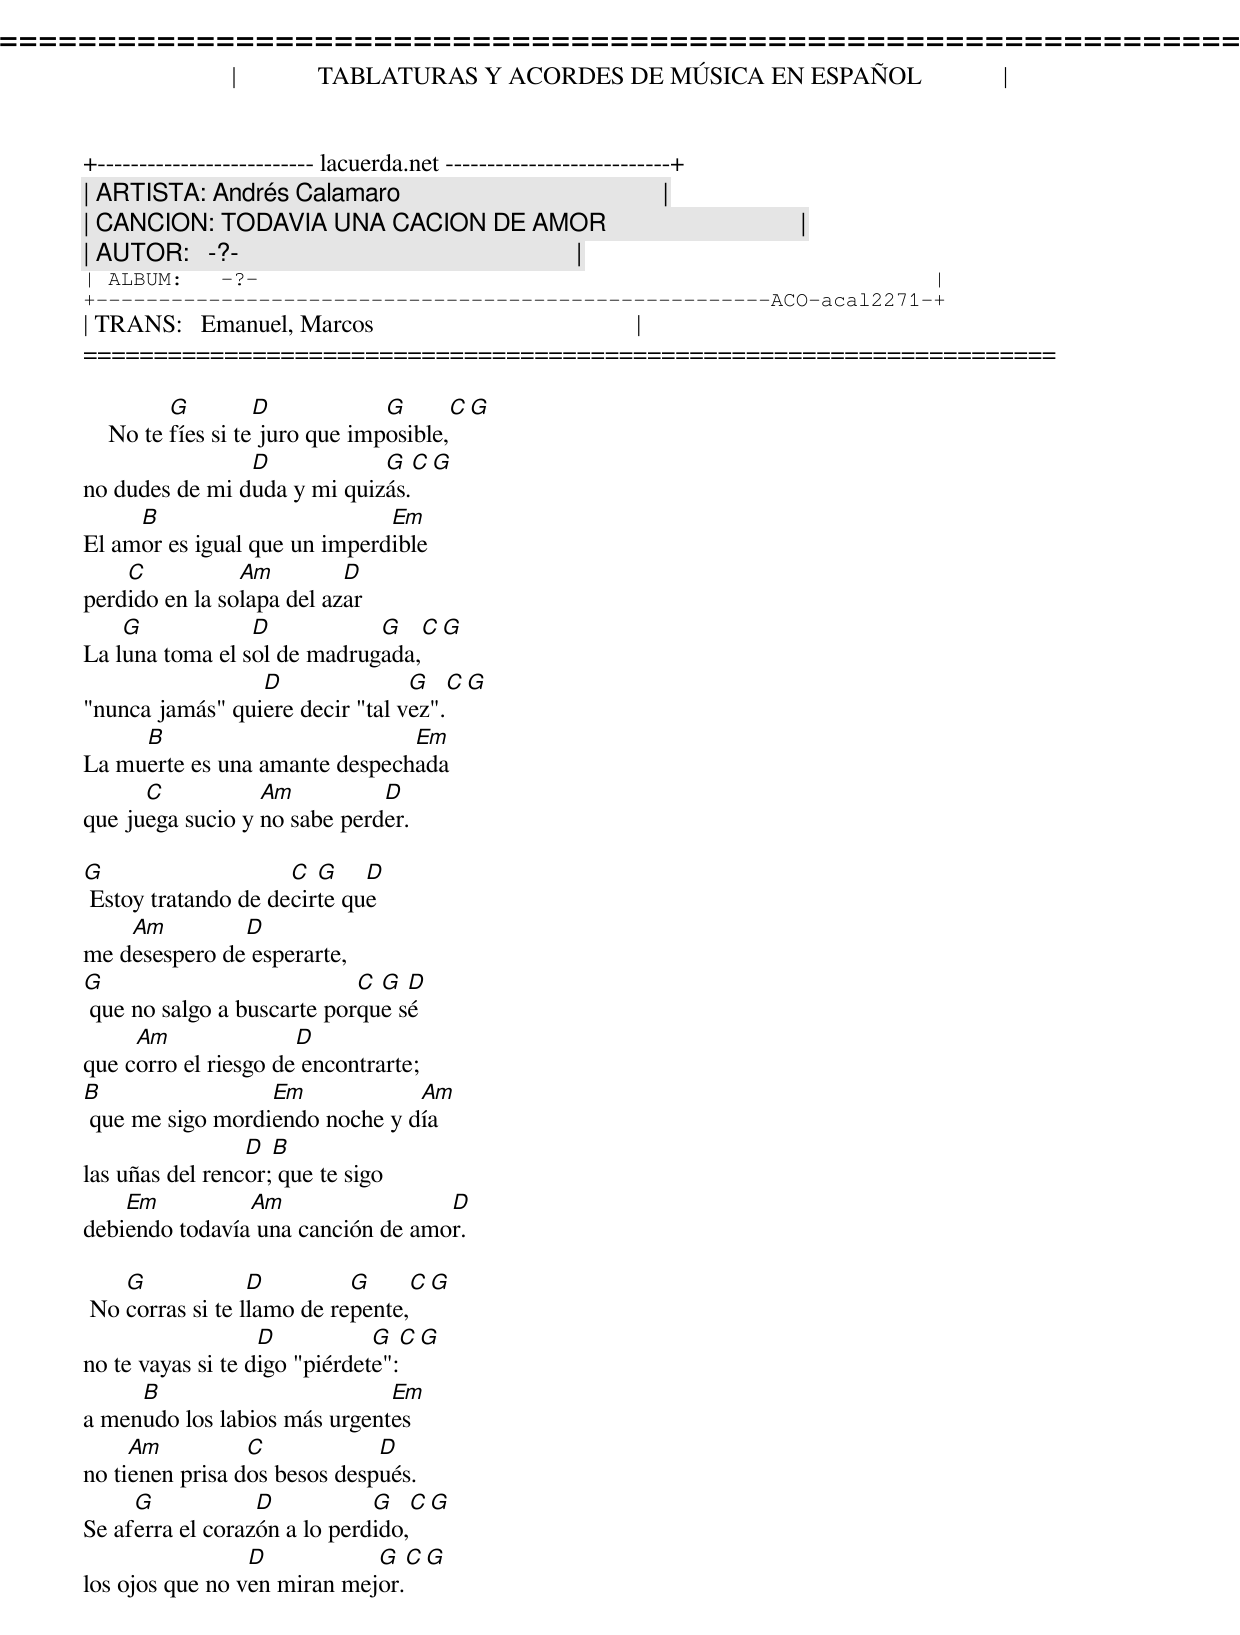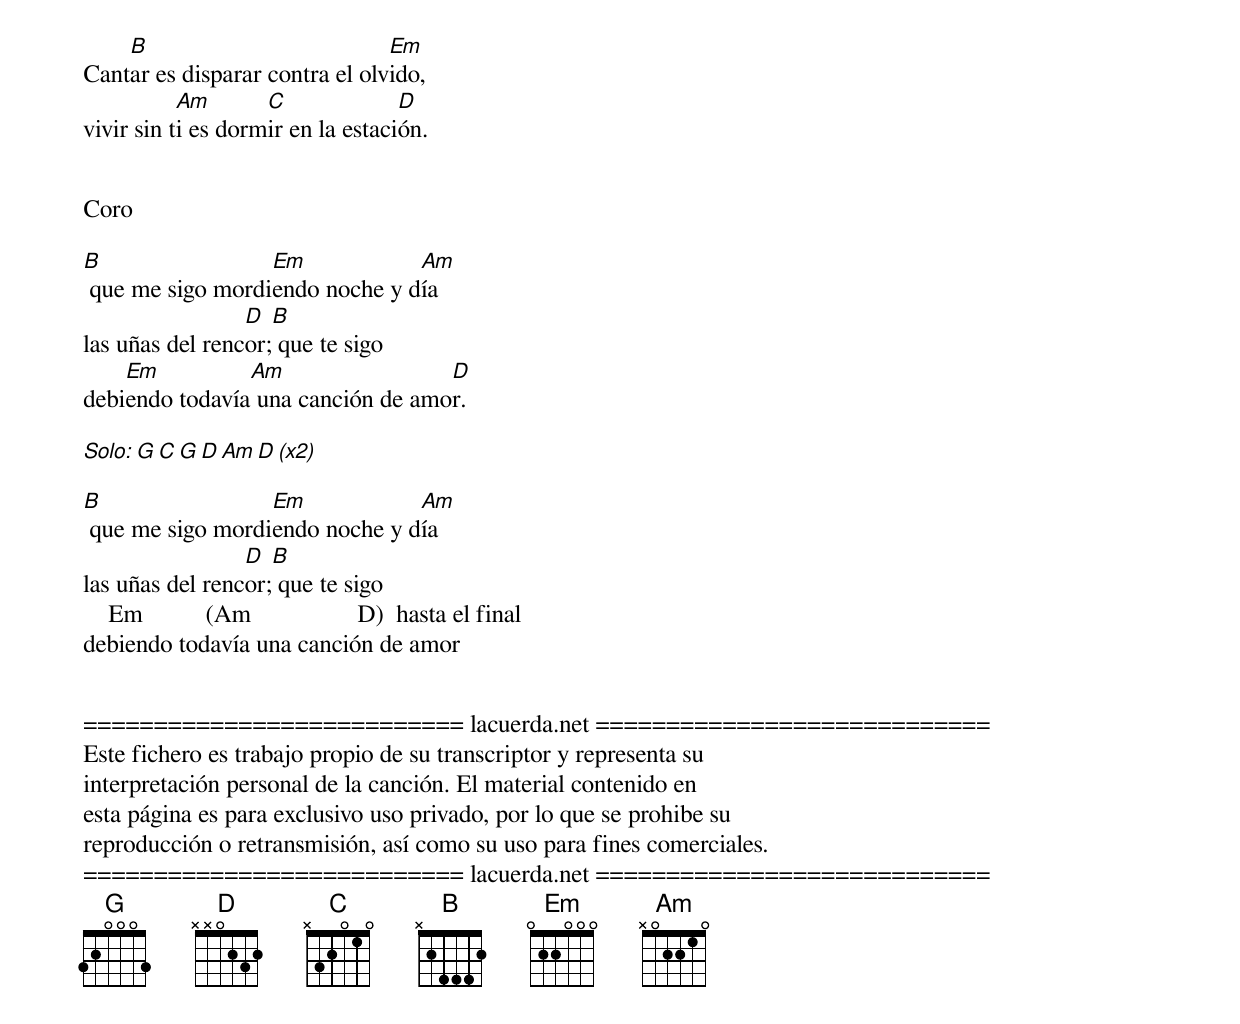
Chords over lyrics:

=====================================================================
|             TABLATURAS Y ACORDES DE MÚSICA EN ESPAÑOL             |
+-------------------------- lacuerda.net ---------------------------+
| ARTISTA: Andrés Calamaro                                          |
| CANCION: TODAVIA UNA CACION DE AMOR                               |
| AUTOR:   -?-                                                      |
| ALBUM:   -?-                                                      |
+------------------------------------------------------ACO-acal2271-+
| TRANS:   Emanuel, Marcos                                          |
=====================================================================

          G         D            G        C G
    No te fíes si te juro que imposible,
                D            G    C G
no dudes de mi duda y mi quizás.
     B                        Em
El amor es igual que un imperdible
    C           Am         D
perdido en la solapa del azar
    G            D           G    C G
La luna toma el sol de madrugada,
                 D               G    C G
"nunca jamás" quiere decir "tal vez".
     B                         Em
La muerte es una amante despechada
      C           Am          D
que juega sucio y no sabe perder.

G                    C  G    D
 Estoy tratando de decirte que
    Am         D
me desespero de esperarte,
G                           C G  D
 que no salgo a buscarte porque sé
     Am               D
que corro el riesgo de encontrarte;
B                 Em            Am
 que me sigo mordiendo noche y día
                 D  B
las uñas del rencor; que te sigo
    Em          Am                 D
debiendo todavía una canción de amor.

    G             D         G      C G
 No corras si te llamo de repente,
                   D           G   C G
no te vayas si te digo "piérdete":
     B                        Em
a menudo los labios más urgentes
     Am          C            D
no tienen prisa dos besos después.
     G            D           G    C G
Se aferra el corazón a lo perdido,
                 D           G    C G
los ojos que no ven miran mejor.
    B                           Em
Cantar es disparar contra el olvido,
           Am       C              D
vivir sin ti es dormir en la estación.


Coro

B                 Em            Am
 que me sigo mordiendo noche y día
                 D  B
las uñas del rencor; que te sigo
    Em          Am                 D
debiendo todavía una canción de amor.

Solo: G C G D Am D   (x2)

B                 Em            Am
 que me sigo mordiendo noche y día
                 D  B
las uñas del rencor; que te sigo
    Em          (Am                 D)  hasta el final
debiendo todavía una canción de amor


=========================== lacuerda.net ============================
Este fichero es trabajo propio de su transcriptor y representa su
interpretación personal de la canción. El material contenido en
esta página es para exclusivo uso privado, por lo que se prohibe su
reproducción o retransmisión, así como su uso para fines comerciales.
=========================== lacuerda.net ============================
